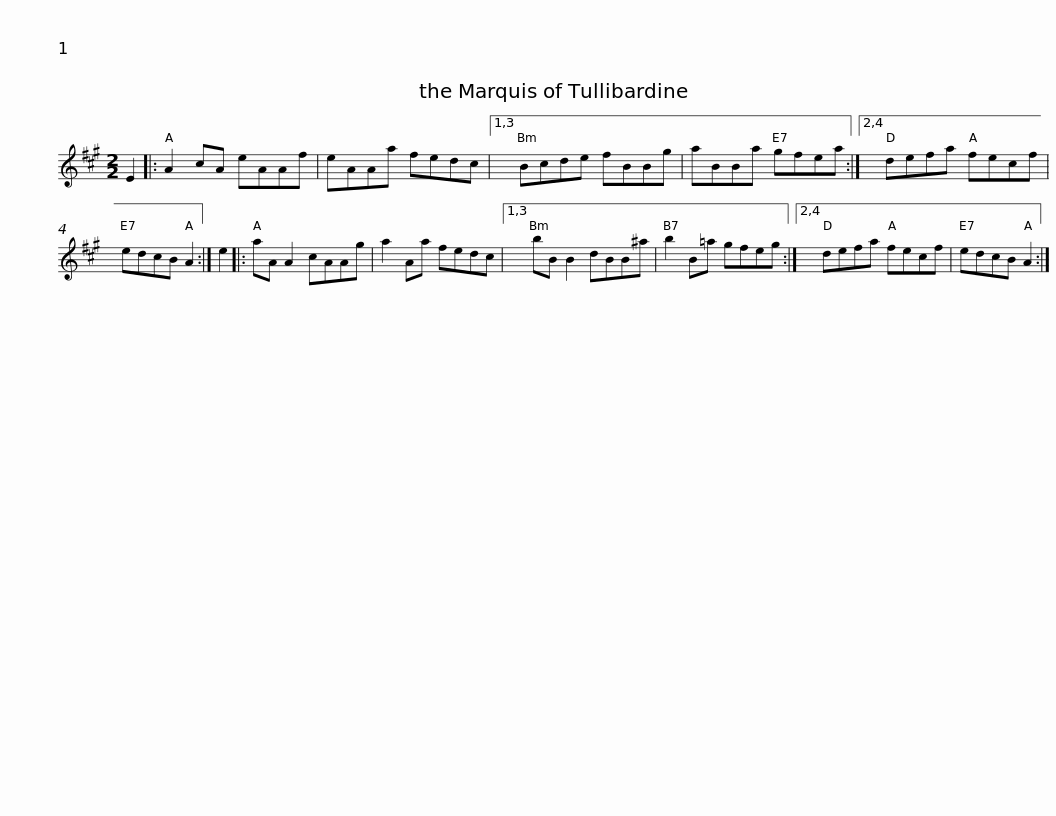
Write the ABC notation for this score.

X:1
L:1/8
M:2/2
I:linebreak $
K:A
V:1 treble
V:1
 E2 |: A2 cA eAAf | eAAa fedc |1,3 Bcde fBBg | aBBa gfea :|2,4 %5
 defa fecf |$ edcB A2 :| e2 |: aA A2 cAAg | a2 Aa fedc |1,3 %10
 bB B2 dBB^a | b2 B=a gfeg :|2,4$ defa fecf | edcB A2 :| %14
